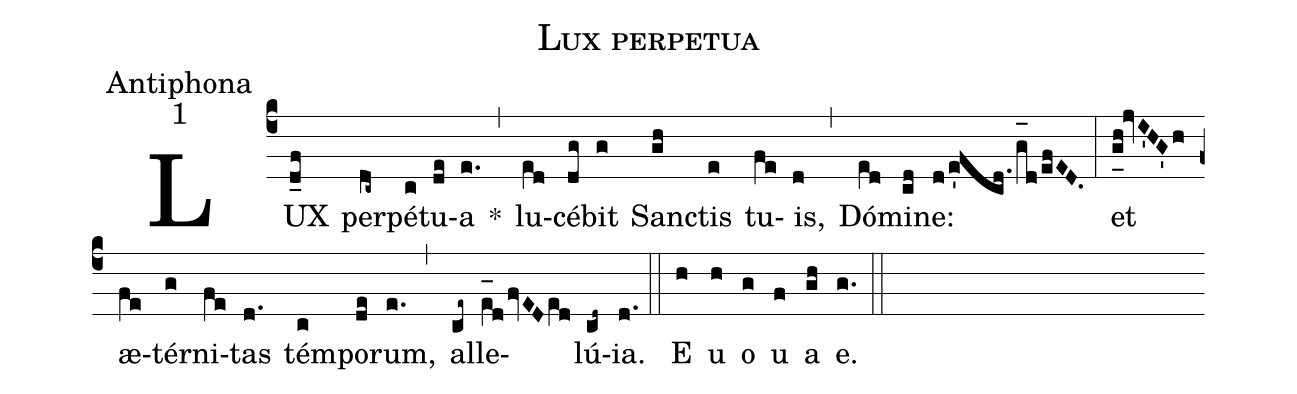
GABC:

name:Lux perpetua;
office-part:Antiphona;
mode:1;
%%
(c4) LUX(d_f) per(dc~)pé(c)tu(de)a(e.) *(,) lu(e[ll:1]d)cé(dg)bit(g) San(gh)ctis(e) tu(fe)is,(d) (,) Dó(e[ll:1]d)mi(cd)ne:(d/e'fcd.g_[oh:h]d/efED.) (:) et(g_[uh:l]h!jvI'HG'h) æ(fe)tér(g)ni(fe)tas(d.) tém(c)po(de)rum,(e.) (,) al(ce~)le(e_[oh:h][ll:1]dfvEDe[ll:1]d)lú(cd~){ia}.(d.) (::) <eu>E(h) u(h) o(g) u(f) a(gh) e.</eu>(g.) (::)
